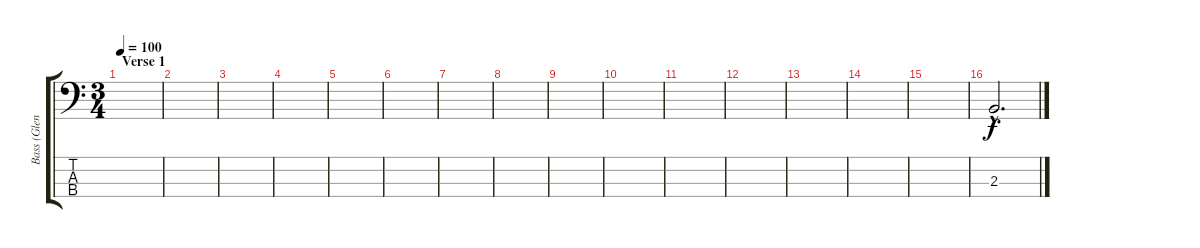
\track ("Bass (Glen Cornick)" "Bass (Glen") {instrument acousticbass}
\staff {score tabs}
\tuning (G2 D2 A1 E1) {hide}
\ts (3 4)
\section ("" "Verse 1")
\tempo 100
\tempo 170
\tempo 100
\clef f4
\ks c
|
|
|
|
|
|
|
|
|
|
|
|
|
|
|
2.3{hac}.2{d}
